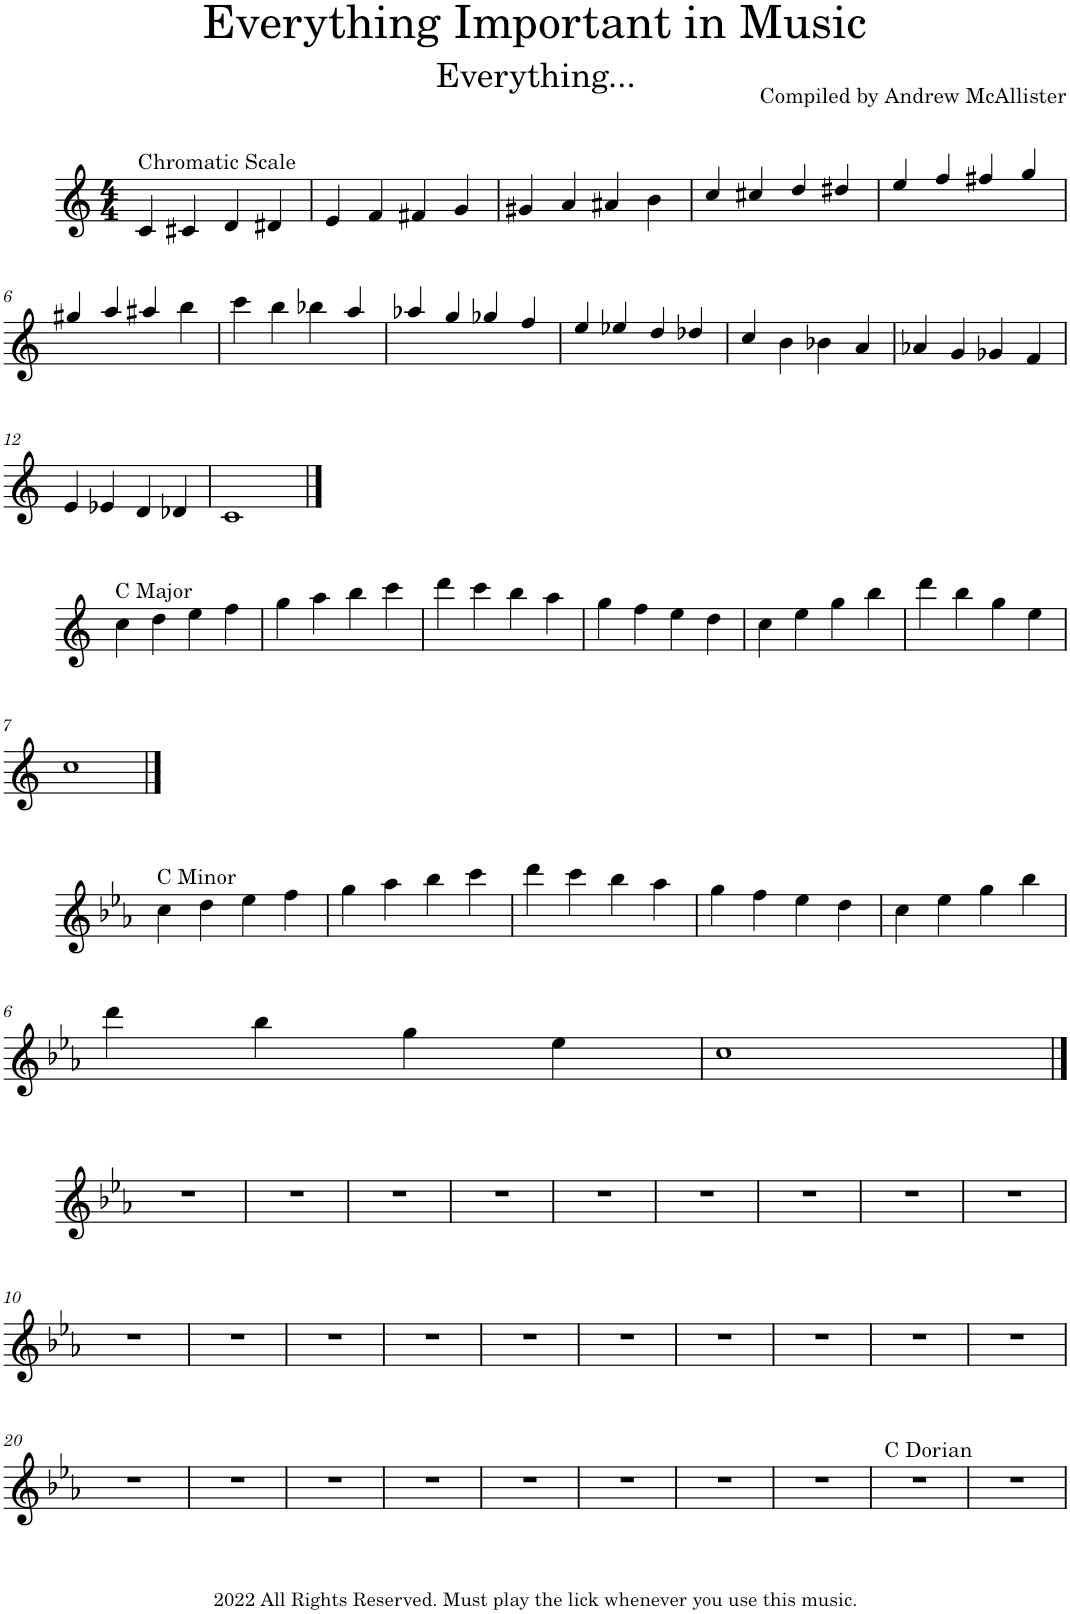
**kern
*part1
*staff1
*I"Piano
*I'Pno.
*clefG2
*k[]
*M4/4
=1
!LO:TX:a:t=Chromatic Scale
4c/
4c#X/
4d/
4d#X/
=2
4e/
4f/
4f#X/
4g/
=3
4g#X/
4a/
4a#X/
4b\
=4
4cc/
4cc#X/
4dd/
4dd#X/
=5
4ee/
4ff/
4ff#X/
4gg/
!!LO:LB:g=z
=6
4gg#X/
4aa/
4aa#X/
4bb\
=7
4ccc\
4bb\
4bb-X\
4aa/
=8
4aa-X/
4gg/
4gg-X/
4ff/
=9
4ee/
4ee-X/
4dd/
4dd-X/
=10
4cc/
4b\
4b-X\
4a/
=11
4a-X/
4g/
4g-X/
4f/
!!LO:LB:g=z
=12
4e/
4e-X/
4d/
4d-X/
=13
1c
!!LO:LB:g=z
==1
!LO:TX:a:t=C Major
4cc\
4dd\
4ee\
4ff\
=2
4gg\
4aa\
4bb\
4ccc\
=3
4ddd\
4ccc\
4bb\
4aa\
=4
4gg\
4ff\
4ee\
4dd\
=5
4cc\
4ee\
4gg\
4bb\
=6
4ddd\
4bb\
4gg\
4ee\
!!LO:LB:g=z
=7
1cc
!!LO:LB:g=z
==1
*k[b-e-a-]
!LO:TX:a:t=C Minor
4cc\
4dd\
4ee-\
4ff\
=2
4gg\
4aa-\
4bb-\
4ccc\
=3
4ddd\
4ccc\
4bb-\
4aa-\
=4
4gg\
4ff\
4ee-\
4dd\
=5
4cc\
4ee-\
4gg\
4bb-\
!!LO:LB:g=z
=6
4ddd\
4bb-\
4gg\
4ee-\
=7
1cc
!!LO:LB:g=z
==1
1r
=2
1r
=3
1r
=4
1r
=5
1r
=6
1r
=7
1r
=8
1r
=9
1r
!!LO:LB:g=z
=10
1r
=11
1r
=12
1r
=13
1r
=14
1r
=15
1r
=16
1r
=17
1r
=18
1r
=19
1r
!!LO:LB:g=z
=20
1r
=21
1r
=22
1r
=23
1r
=24
1r
=25
1r
=26
1r
=27
1r
=28
!LO:TX:a:t=C Dorian
1r
=29
1r
=
*-
